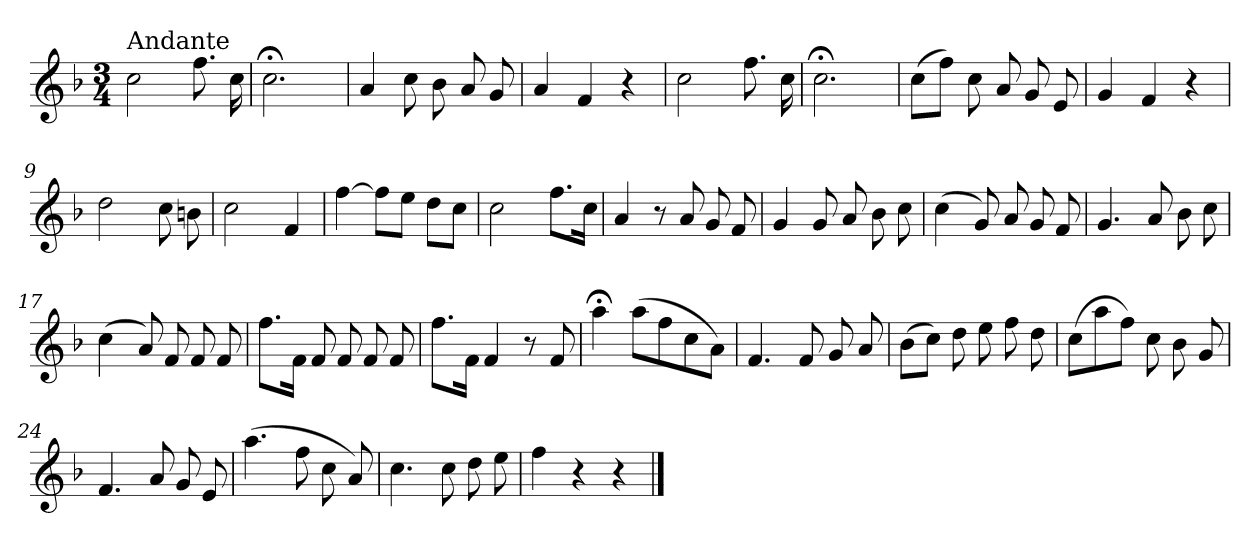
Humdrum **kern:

**kern
*part1
*staff1
*clefG2
*k[b-]
*F:
*M3/4
=1
!LO:TX:a:t=Andante
2cc\
8.ff\
16cc\
=2
2.cc;<\
=3
4a/
8cc\
8b-\
8a/
8g/
=4
4a/
4f/
4r
=5
2cc\
8.ff\
16cc\
=6
2.cc;<\
=7
(>8cc\L
8ff\J)
8cc\
8a/
8g/
8e/
!!LO:LB:g=z
=8
4g/
4f/
4r
=9
2dd\
8cc\
8bn\
=10
2cc\
4f/
=11
[4ff\
8ff\L]
8ee\J
8dd\L
8cc\J
=12
2cc\
8.ff\L
16cc\Jk
=13
4a/
8r
8a/
8g/
8f/
=14
4g/
8g/
8a/
8b-\
8cc\
!!LO:LB:g=z
=15
(>4cc\
8g/)
8a/
8g/
8f/
=16
4.g/
8a/
8b-\
8cc\
=17
(>4cc\
8a/)
8f/
8f/
8f/
=18
8.ff\L
16f\Jk
8f/
8f/
8f/
8f/
=19
8.ff\L
16f\Jk
4f/
8r
8f/
=20
4aa;<\
(>8aa\L
8ff\
8cc\
8a\J)
!!LO:LB:g=z
=21
4.f/
8f/
8g/
8a/
=22
(>8b-\L
8cc\J)
8dd\
8ee\
8ff\
8dd\
=23
(>8cc\L
8aa\
8ff\J)
8cc\
8b-\
8g/
=24
4.f/
8a/
8g/
8e/
=25
(>4.aa\
8ff\
8cc\
8a/)
=26
4.cc\
8cc\
8dd\
8ee\
=27
4ff\
4r
4r
==
*-
